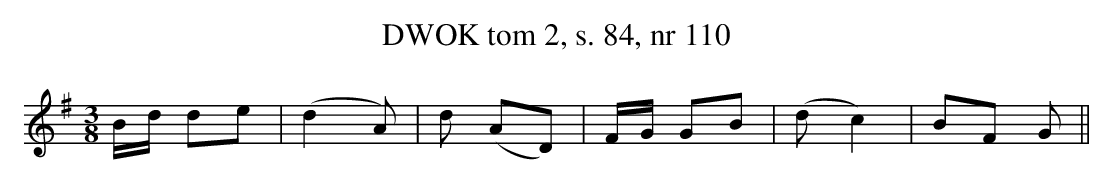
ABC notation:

X:1
T: DWOK tom 2, s. 84, nr 110
L: 1/16
M: 3/8
K: G
Bd d2e2|(d4A2)|d2 (A2D2)|FG G2B2|(d2c4)|B2F2 G2||
